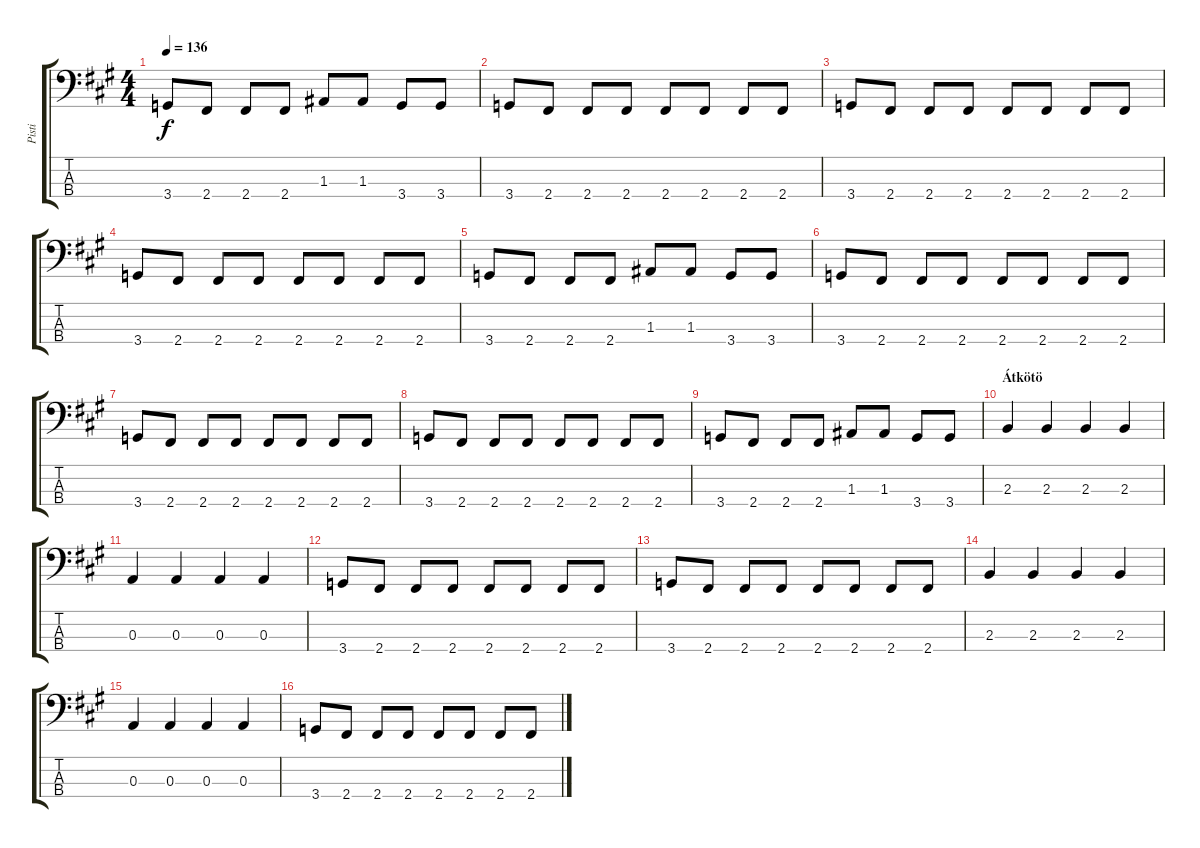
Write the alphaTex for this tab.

\track ("Pisti" "Pisti") {instrument electricbassfinger}
\staff {score tabs}
\tuning (G2 D2 A1 E1) {hide}
\ts (4 4)
\tempo 136
\clef f4
\ks f#minor
3.4.8{dy f} 2.4.8 2.4.8 2.4.8 1.3.8 1.3.8 3.4.8 3.4.8 |
3.4.8 2.4.8 2.4.8 2.4.8 2.4.8 2.4.8 2.4.8 2.4.8 |
3.4.8 2.4.8 2.4.8 2.4.8 2.4.8 2.4.8 2.4.8 2.4.8 |
3.4.8 2.4.8 2.4.8 2.4.8 2.4.8 2.4.8 2.4.8 2.4.8 |
3.4.8 2.4.8 2.4.8 2.4.8 1.3.8 1.3.8 3.4.8 3.4.8 |
3.4.8 2.4.8 2.4.8 2.4.8 2.4.8 2.4.8 2.4.8 2.4.8 |
3.4.8 2.4.8 2.4.8 2.4.8 2.4.8 2.4.8 2.4.8 2.4.8 |
3.4.8 2.4.8 2.4.8 2.4.8 2.4.8 2.4.8 2.4.8 2.4.8 |
3.4.8 2.4.8 2.4.8 2.4.8 1.3.8 1.3.8 3.4.8 3.4.8 |
\section ("" "Átkötö")
2.3.4 2.3.4 2.3.4 2.3.4 |
0.3.4 0.3.4 0.3.4 0.3.4 |
3.4.8 2.4.8 2.4.8 2.4.8 2.4.8 2.4.8 2.4.8 2.4.8 |
3.4.8 2.4.8 2.4.8 2.4.8 2.4.8 2.4.8 2.4.8 2.4.8 |
2.3.4 2.3.4 2.3.4 2.3.4 |
0.3.4 0.3.4 0.3.4 0.3.4 |
3.4.8 2.4.8 2.4.8 2.4.8 2.4.8 2.4.8 2.4.8 2.4.8
